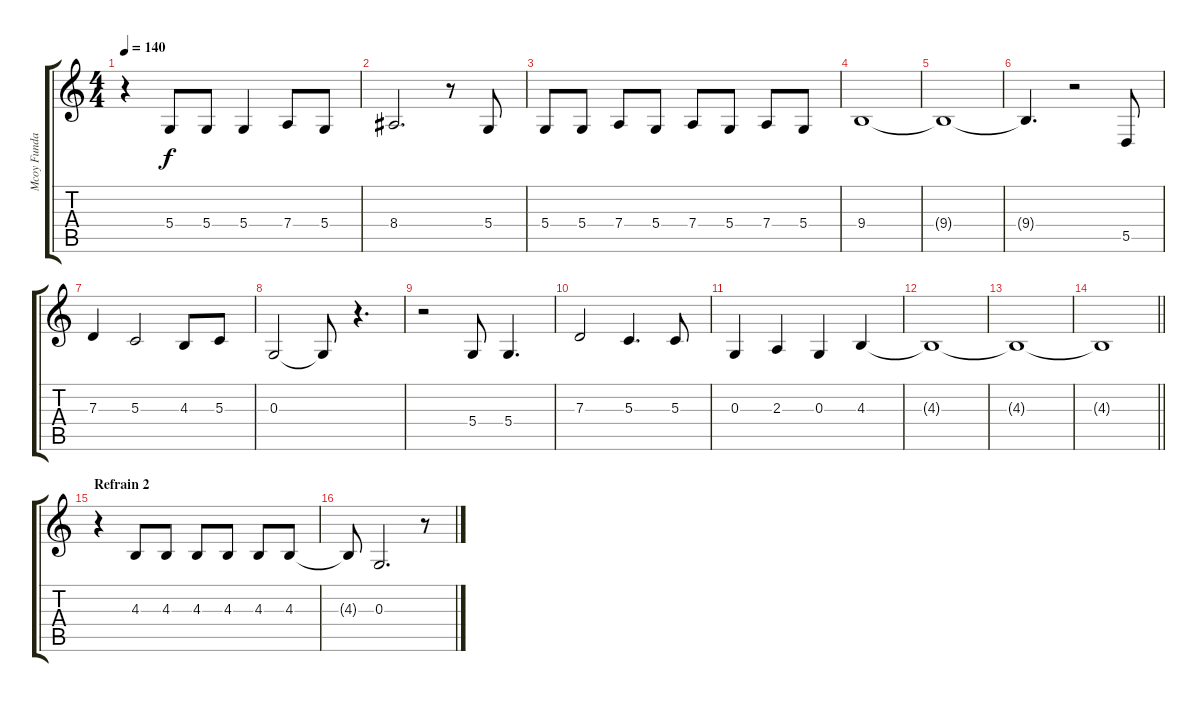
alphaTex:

\track ("Mcoy Fundales(Vocal)" "Mcoy Funda") {instrument sopranosax}
\staff {score tabs}
\tuning (E4 B3 G3 D3 A2 E2) {hide}
\ts (4 4)
\tempo 140
\clef g2
\ks c
r.4{dy f} 5.4.8 5.4.8 5.4.4 7.4.8 5.4.8 |
8.4.2{d} r.8 5.4.8 |
5.4.8 5.4.8 7.4.8 5.4.8 7.4.8 5.4.8 7.4.8 5.4.8 |
9.4.1 |
9.4{t}.1 |
9.4{t}.4{d} r.2 5.5.8 |
7.3.4 5.3.2 4.3.8 5.3.8 |
0.3.2 0.3{t}.8 r.4{d} |
r.2 5.4.8 5.4.4{d} |
7.3.2 5.3.4{d} 5.3.8 |
0.3.4 2.3.4 0.3.4 4.3.4 |
4.3{t}.1 |
4.3{t}.1 |
\barLineRight lightlight
4.3{t}.1 |
\section ("" "Refrain 2")
r.4 4.3.8 4.3.8 4.3.8 4.3.8 4.3.8 4.3.8 |
4.3{t}.8 0.3.2{d} r.8
